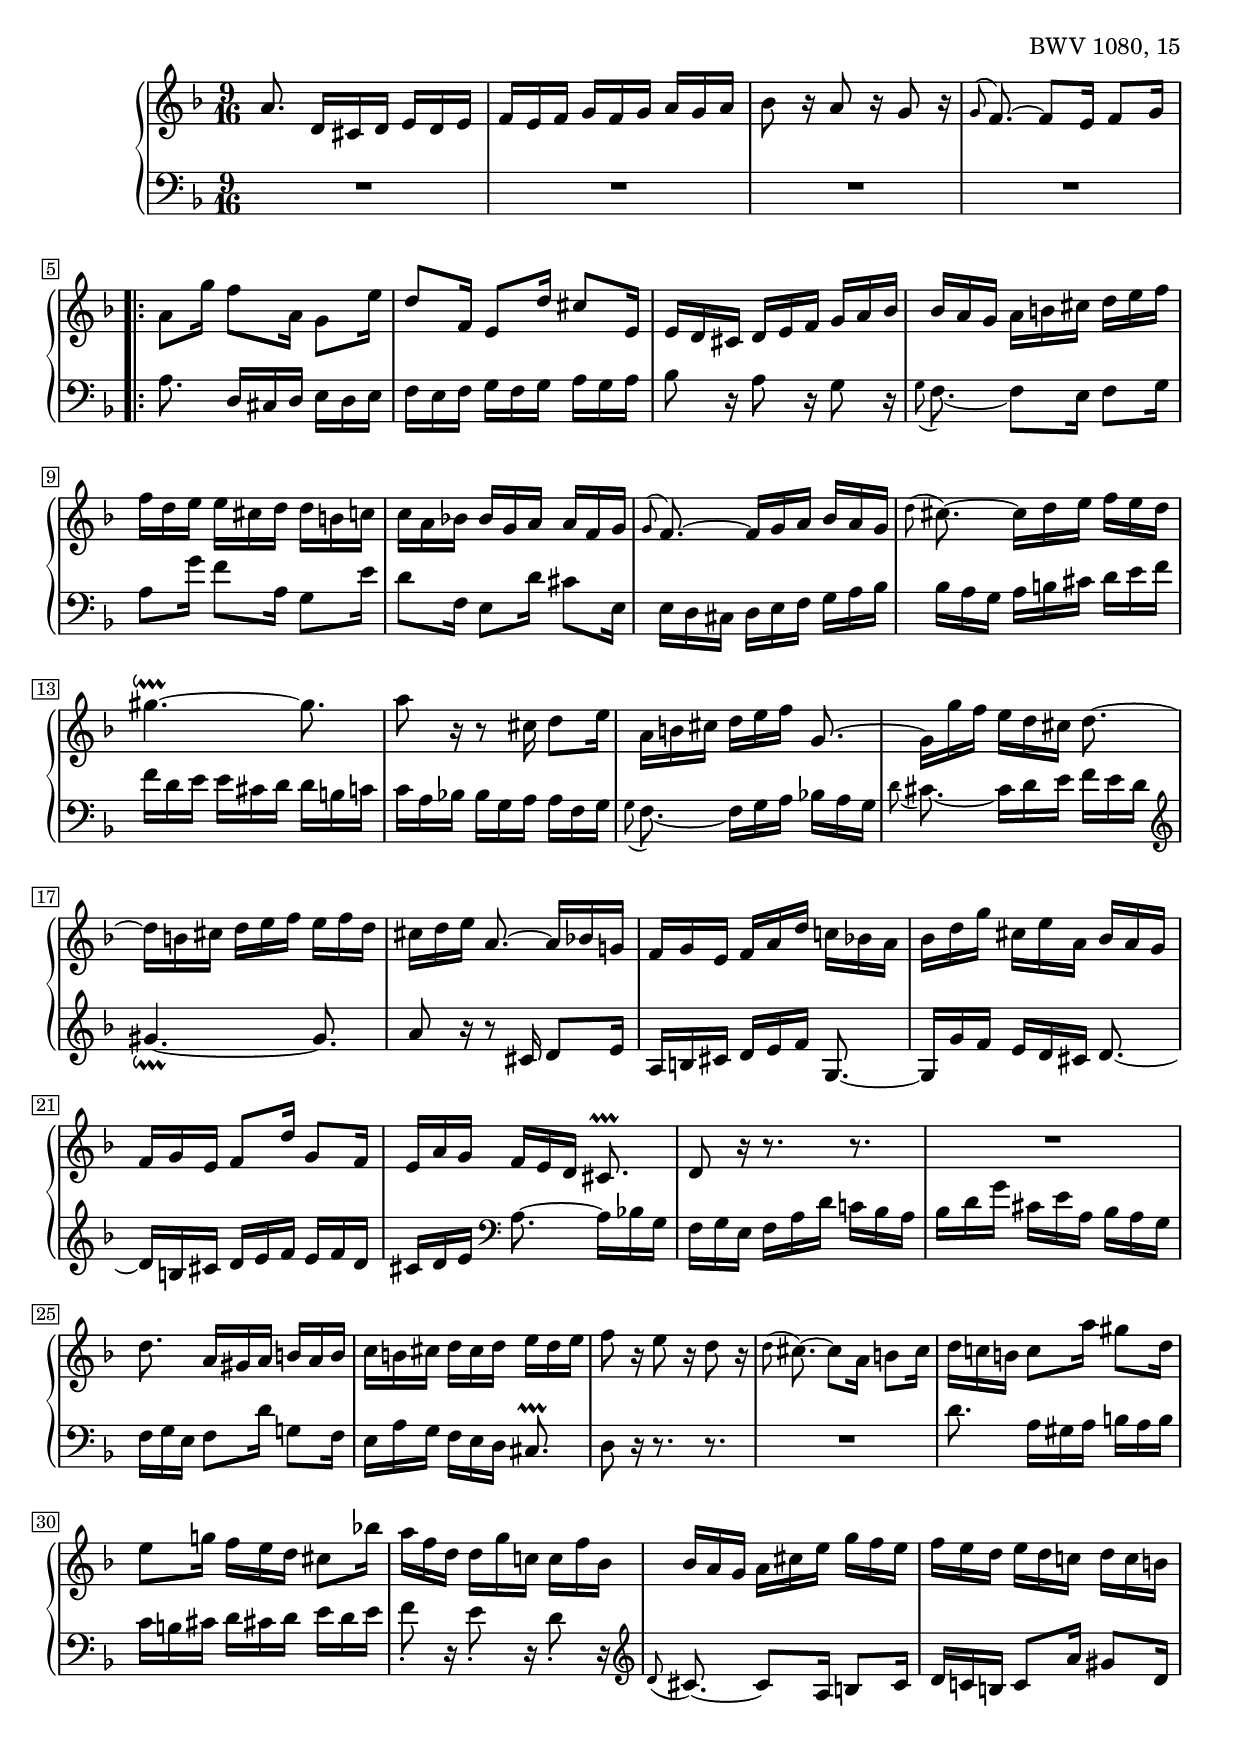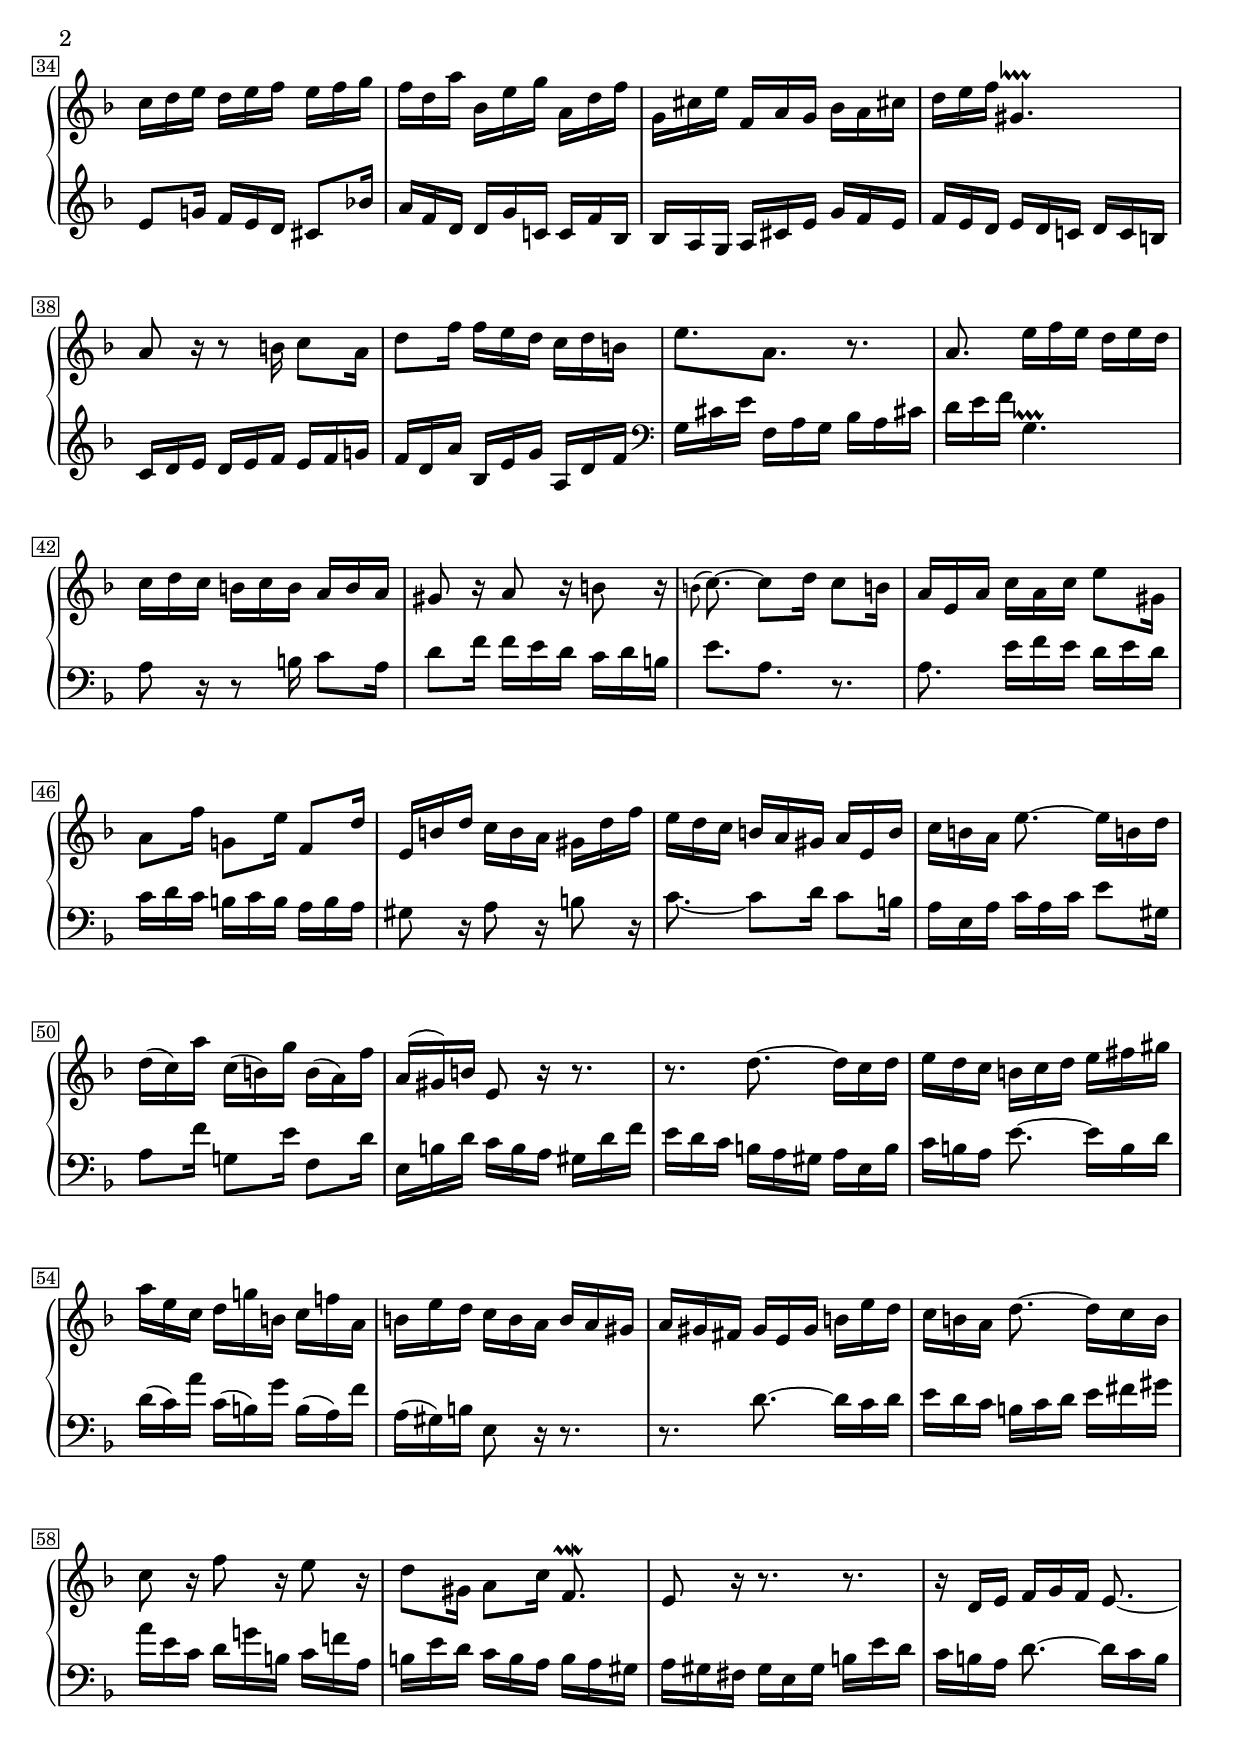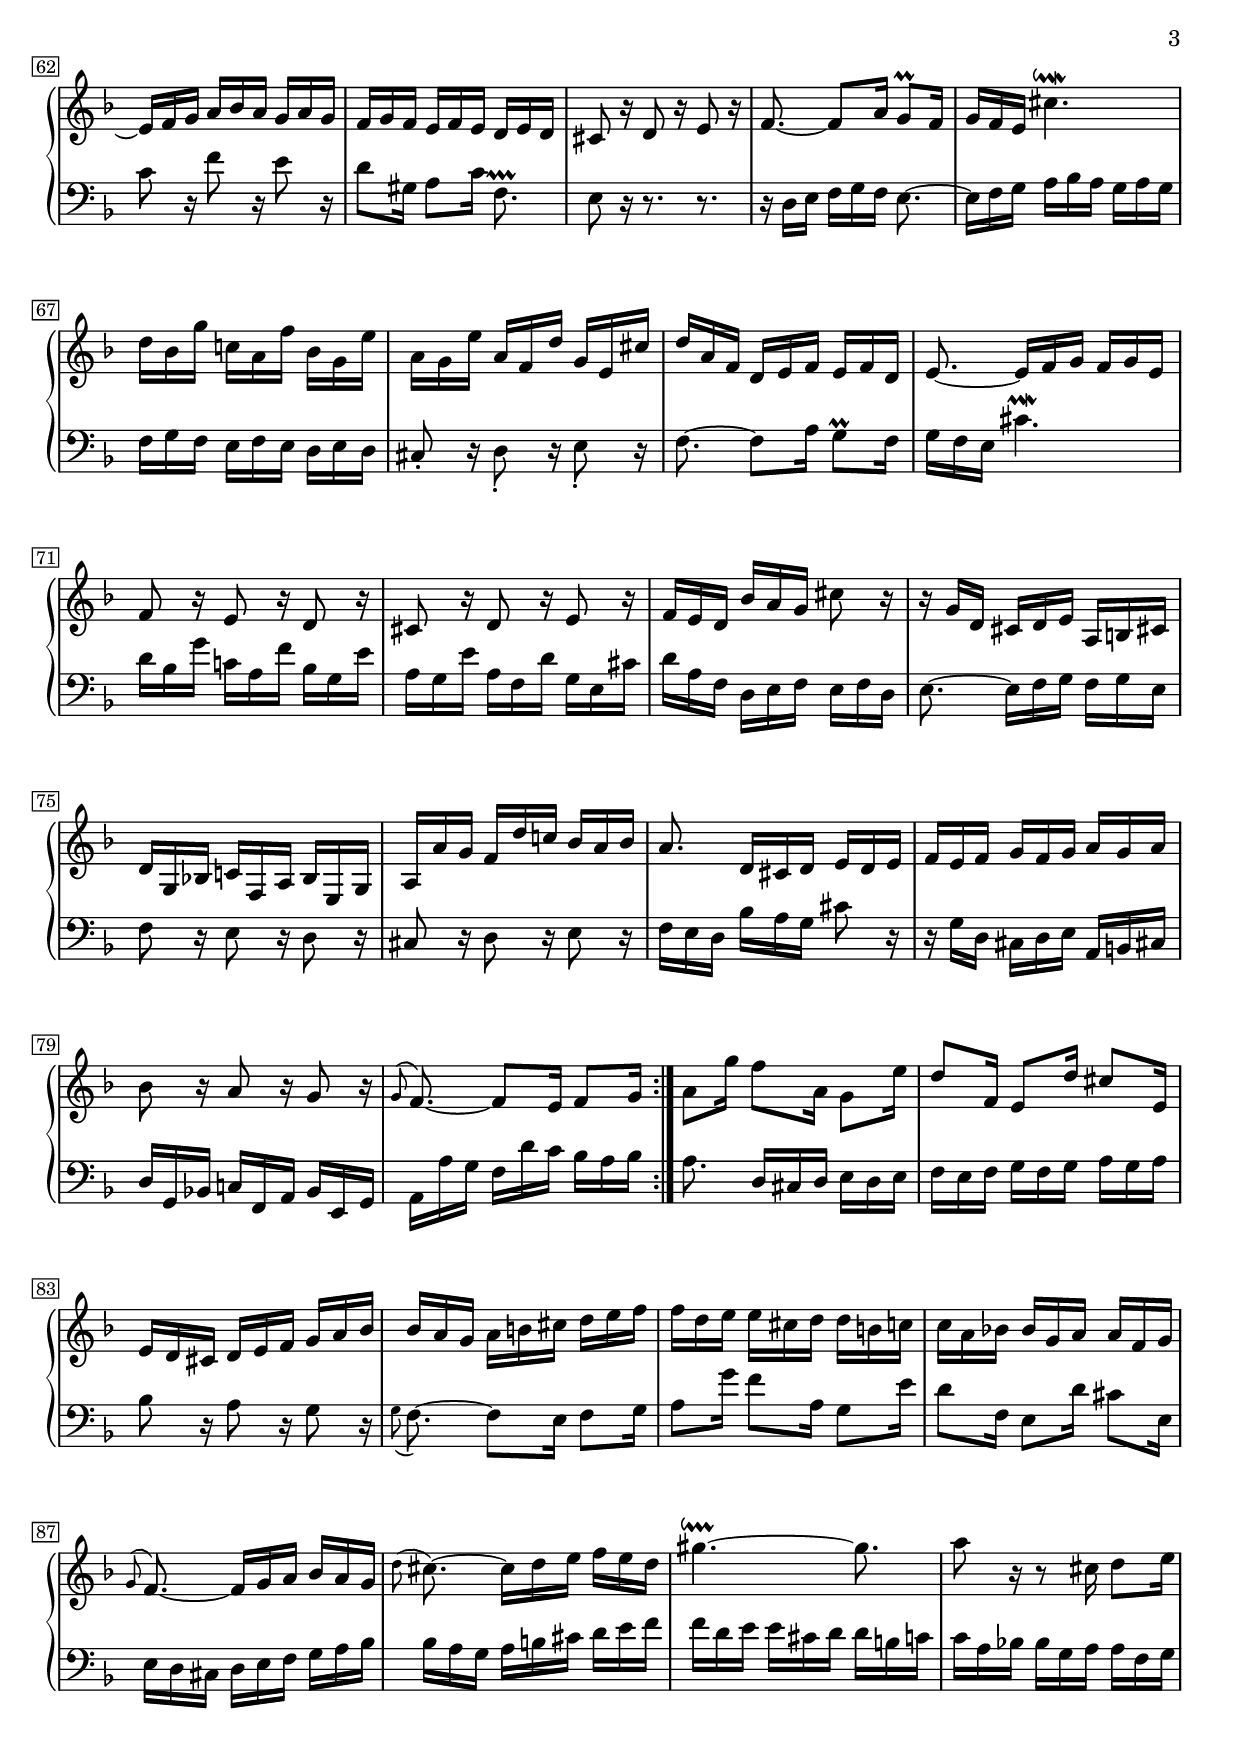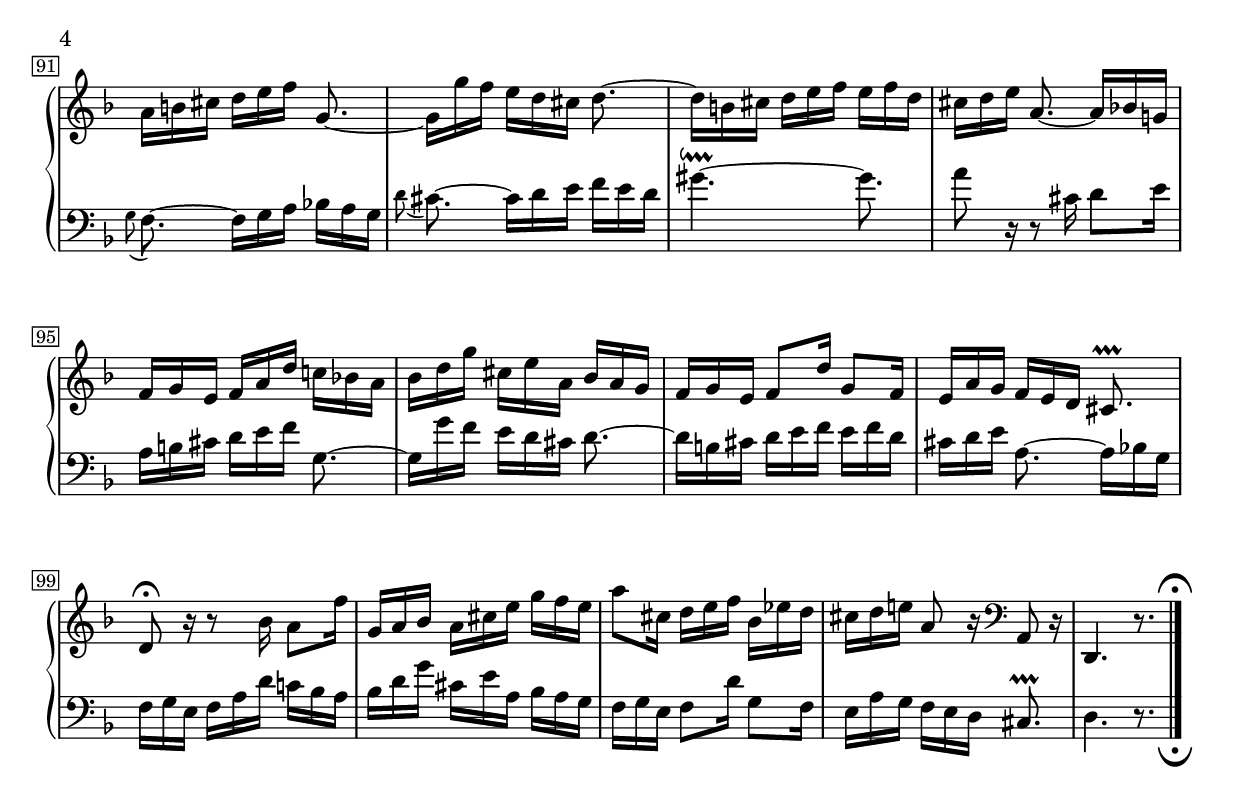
Global = {
  \key d \minor
  \time 9/16
  \include "../global.ly"
}

Upper = \context Voice = "one" \relative c'' {
  \voiceOne
  \stemNeutral
  \override MultiMeasureRest.staff-position = #0
  \override Rest.staff-position = #0
  %1
  | a8. d,16 cis d e d e
  | f e f g f g a g a
  | bes8 r16 a8 r16 g8 r16
  | \appoggiatura g8 f8.~ f8 e16 f8 g16
  %5
  \break
  \repeat volta 2 {
  | a8 g'16 f8 a,16 g8 e'16
  | d8 f,16 e8 d'16 cis8 e,16
  | e d cis d e f g a bes
  | bes a g a b cis d e f
  | f d e e cis d d b c
  %10
  | c a bes! bes g a a f g
  | \appoggiatura g8 f8.~ f16 g a bes a g
  | \appoggiatura d'8 cis8.~ cis16 d e f e d
  | gis4.~\downprall gis8.
  | a8 r16 r8 cis,16 d8 e16
  %15
  | a, b cis d e f g,8.~
  | g16 g' f e d cis d8.~
  | d16 b cis d e f e f d
  | cis d e a,8.~ a16 bes g
  | f g e f a d c bes a
  %20
  | bes d g cis, e a, bes a g
  | f g e f8 d'16 g,8 f16
  | e a g f e d cis8.\prallprall
  | d8 r16 r8. r8.
  | R1*9/16
  %25
  | d'8. a16 gis a b a b
  | c b cis d cis d e d e
  | f8 r16 e8 r16 d8 r16
  | \appoggiatura d8 cis8.~ cis8 a16 b8 cis16
  | d c! b c8 a'16 gis8 d16
  %30
  | e8 g!16 f e d cis8 bes'16
  | a f d d g c, c f bes,
  | bes a g a cis e g f e
  | f e d e d c d c b
  | c d e d e f e f g
  %35
  | f d a' bes, e g a, d f
  | g, cis e f, a g bes a cis!
  | d e f gis,4.\lineprall
  | a8 r16 r8 b16 c8 a16
  | d8 f16 f e d c d b
  %40
  | e8.[ a,8.] r8.
  | a e'16 f e d e d
  | c d c b c b a b a
  | gis8 r16 a8 r16 b8 r16
  | \appoggiatura b8 c8.~ c8 d16 c8 b!16
  %45
  | a e a c a c e8 gis,16
  | a8 f'16 g,!8 e'16 f,8 d'16
  | e, b' d c b a gis d' f
  | e d c b a gis a e b'
  | c b a e'8.~ e16 b! d
  %50
  | d( c) a' c,( b) g' b,( a) f'
  | a,( gis) b e,8 r16 r8.
  | r d'~ d16 c d
  | e d c b c d e fis gis
  | a e c d g! b, c f a,
  %55
  | b e d c b a b a gis
  | a gis fis gis e gis b e d
  | c b a d8.~ d16 c b
  | c8 r16 f8 r16 e8 r16
  | d8 gis,16 a8 c16 f,8.\prallmordent
  %60
  | e8 r16 r8. r
  | r16 d e f g f \tieNeutral e8.~
  | e16 f g a bes a g a g
  | f g f e f e d e d
  | cis8 r16 d8 r16 e8 r16
  %65
  | f8.~ f8 a16 g8\prall f16
  | g f e cis'4.\downmordent
  | d16 bes g' c,! a f' bes, g e'
  | a, g e' a, f d' g, e cis'
  | d a f d e f e f d
  %70
  | e8.~ e16 f g f g e
  | f8 r16 e8 r16 d8 r16
  | cis8 r16 d8 r16 e8 r16
  | f e d bes' a g cis8 r16
  | r g d cis d e a, b cis!
  %75
  | d g, bes c! f, a bes e, g
  | a a' g f d' c bes a bes
  | a8. d,16 cis d e d e
  | f e f g f g a g a
  | bes8 r16 a8 r16 g8 r16
  %80
  | \appoggiatura g8 f8.~ f8 e16 f8 g16
  }
  | a8 g'16 f8 a,16 g8 e'16
  | d8 f,16 e8 d'16 cis8 e,16
  | e d cis d e f g a bes
  | bes a g a b cis d e f
  %85
  | f d e e cis d d b c
  | c a bes! bes g a a f g
  | \appoggiatura g8 f8.~ f16 g a bes a g
  | \appoggiatura d'8 cis8.~ cis16 d e f e d
  | gis4.~\downprall gis8.
  %90
  | a8 r16 r8 cis,16 d8 e16
  | a, b cis d e f g,8.~
  | g16 g' f e d cis d8.~
  | d16 b cis d e f e f d
  | cis d e a,8.~ a16 bes g
  %95
  | f g e f a d c bes a
  | bes d g cis, e a, bes a g
  | f g e f8 d'16 g,8 f16
  | e a g f e d cis8.\prallprall
  | d8\fermata r16 r8 bes'16 a8 f'16
  %100
  | g, a bes a cis e g f e
  | a8 cis,16 d e f bes, ees d
  | cis d e! a,8 r16 \clef bass a,,8 r16
  | d,4. r8.
  \bar "|."
}

Lower = \context Voice = "two" \relative c' {
  \voiceTwo
  \stemNeutral
  \override Rest.staff-position = #0
  | \override MultiMeasureRest.staff-position = #0
    R1*9/16*4
  %5
  | \repeat volta 2 {
    a8. d,16 cis d e d e
  | f e f g f g a g a
  | bes8 r16 a8 r16 g8 r16
  | \appoggiatura g8 f8.~ f8 e16 f8 g16
  | a8 g'16 f8 a,16 g8 e'16
  %10
  | d8 f,16 e8 d'16 cis8 e,16
  | e d cis d e f g a bes
  | bes a g a b cis d e f
  | f d e e cis d d b c
  | c a bes! bes g a a f g
  %15
  | \appoggiatura g8 f8.~ f16 g a bes a g
  | \appoggiatura d'8 cis8.~ cis16 d e f e d
  | \clef treble gis4.~\downprall gis8.
  | a8 r16 r8 cis,16 d8 e16
  | a, b cis d e f g,8.~
  %20
  | g16 g' f e d cis d8.~
  | d16 b cis d e f e f d
  | cis d e \clef bass a,8.^~ a16 bes g
  | f g e f a d c bes a
  | bes d g cis, e a, bes a g
  %25
  | f g e f8 d'16 g,8 f16
  | e a g f e d cis8.^\prallprall
  | d8 r16 r8. r
  | R1*9/16
  | d'8. a16 gis a b a b
  %30
  | c b cis d cis! d e d e
  | f8-. r16 e8-. r16 d8-. r16
  | \clef treble \appoggiatura d8 cis8.~ cis8 a16 b8 cis16
  | d c! b c8 a'16 gis8 d16
  | e8 g!16 f e d cis8 bes'16
  %35
  | a f d d g c, c f bes,
  | bes a g a cis e g f e
  | f e d e d c d c b
  | c d e d e f e f g
  | f d a' bes, e g a, d f
  %40
  | \clef bass
    g, cis e f, a g bes a cis!
  | d e f g,4.^\lineprall
  | a8 r16 r8 b16 c8 a16
  | d8 f16 f e d c d b
  | e8.[ a,] r
  %45
  | a e'16 f e d e d
  | c d c b c b a b a
  | gis8 r16 a8 r16 b8 r16
  | c8.~ c8 d16 c8 b16
  | a e a c a c e8 gis,16
  %50
  | a8 f'16 g,!8 e'16 f,8 d'16
  | e, b' d c b a gis d' f
  | e d c b a gis a e b'
  | \tieUp c b a e'8.~ e16 b d
  | d^( c) a' c,^( b) g' b,^( a) f'
  %55
  | a,^( gis) b e,8 r16 r8.
  | r d'~ d16 c d
  | e d c b c d e fis gis
  | a e c d g! b, c f a,
  | \clef bass b e d c b a b a gis
  %60
  | a gis fis gis e gis b e d
  | c b a d8.~ d16 c b
  | c8 r16 f8 r16 e8 r16
  | d8 gis,16 a8 c16 f,8.^\prallprall
  | e8 r16 r8. r
  %65
  | r16 d e f g f e8.~
  | e16 f g a bes a g a g
  | f g f e f e d e d
  | cis8-. r16 d8-. r16 e8-. r16
  | f8.~ f8 a16 g8^\prall f16
  %70
  | g f e cis'4.^\prallmordent
  | d16 bes g' c,! a f' bes, g e'
  | a, g e' a, f d' g, e cis'
  | d a f d e f e f d
  | e8.~ e16 f g f g e
  %75
  | f8 r16 e8 r16 d8 r16
  | cis8 r16 d8 r16 e8 r16
  | f e d bes' a g cis8 r16
  | r g d cis d e a, b cis!
  | d g, bes c! f, a bes e, g
  %80
  | a a' g f d' c bes a bes
  }
  | a8. d,16 cis d e d e
  | f e f g f g a g a
  | bes8 r16 a8 r16 g8 r16
  | \appoggiatura g8 f8.~ f8 e16 f8 g16
  %85
  | a8 g'16 f8 a,16 g8 e'16
  | d8 f,16 e8 d'16 cis8 e,16
  | e d cis d e f g a bes
  | bes a g a b cis d e f
  | f d e e cis d d b c
  %90
  | c a bes! bes g a a f g
  | \appoggiatura g8 f8.~ f16 g a bes a g
  | \appoggiatura d'8 cis8.~ cis16 d e f e d
  | gis4.~^\downprall gis8.
  | a8 r16 r8 cis,16 d8 e16
  %95
  | a, b cis d e f g,8.~
  | g16 g' f e d cis d8.~
  | d16 b cis d e f e f d
  | cis d e a,8.~ a16 bes g
  | f g e f a d c bes a
  %100
  | bes d g cis, e a, bes a g
  | f g e f8 d'16 g,8 f16
  | e a g f e d cis8.^\prallprall
  | d4. r8.

  \override Score.RehearsalMark.break-visibility = #begin-of-line-invisible
  \mark \markup { \musicglyph "scripts.ufermata" }
  %% The RehearsalMark in Staff is overriden, while not touching the one from Score.
  \override Staff.RehearsalMark.direction = #DOWN
  \override Staff.RehearsalMark.rotation = #'(180 0 0)
}

\score {
  \new PianoStaff
  <<
    \accidentalStyle Score.piano
    \context Staff = "upper" <<
      \set Staff.midiInstrument = #"acoustic grand"
      \Global
      \clef treble
      \Upper
    >>
    %% Mark_engraver: two fermata signs on the last bar line
    %% (a typical setup in XVIII century music)
    \context Staff = "lower" \with { \consists "Mark_engraver" } <<
      \set Staff.midiInstrument = #"acoustic grand"
      \Global
      \clef bass
      \Lower
    >>
  >>
  \header {
    %composer = "Johann Sebastian Bach"
    opus = "BWV 1080, 15"
    subtitle = "(Canon alla Ottava)"
    title = \markup {
      Canon in Hypodiapason
    }
  }
  \layout { }
  \midi { }
}
